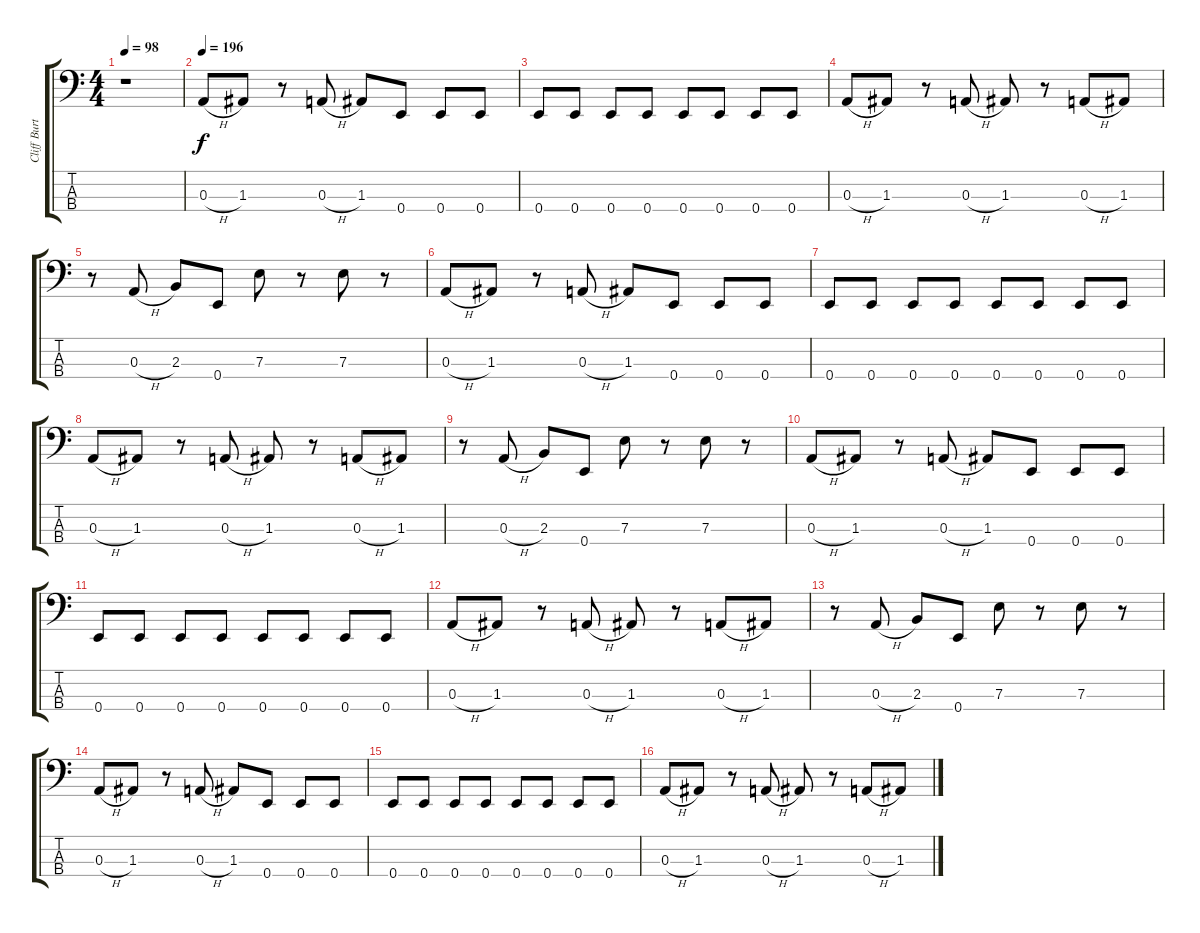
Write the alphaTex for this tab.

\track ("Cliff Burton (Bass)" "Cliff Burt") {instrument electricbasspick}
\staff {score tabs}
\tuning (G2 D2 A1 E1) {hide}
\ts (4 4)
\tempo 98
\clef f4
\ks c
r.1{dy f} |
\tempo 196
0.3{h}.8 1.3.8 r.8 0.3{h}.8 1.3.8 0.4.8 0.4.8 0.4.8 |
0.4.8 0.4.8 0.4.8 0.4.8 0.4.8 0.4.8 0.4.8 0.4.8 |
0.3{h}.8 1.3.8 r.8 0.3{h}.8 1.3.8 r.8 0.3{h}.8 1.3.8 |
r.8 0.3{h}.8 2.3.8 0.4.8 7.3.8 r.8 7.3.8 r.8 |
0.3{h}.8 1.3.8 r.8 0.3{h}.8 1.3.8 0.4.8 0.4.8 0.4.8 |
0.4.8 0.4.8 0.4.8 0.4.8 0.4.8 0.4.8 0.4.8 0.4.8 |
0.3{h}.8 1.3.8 r.8 0.3{h}.8 1.3.8 r.8 0.3{h}.8 1.3.8 |
r.8 0.3{h}.8 2.3.8 0.4.8 7.3.8 r.8 7.3.8 r.8 |
0.3{h}.8 1.3.8 r.8 0.3{h}.8 1.3.8 0.4.8 0.4.8 0.4.8 |
0.4.8 0.4.8 0.4.8 0.4.8 0.4.8 0.4.8 0.4.8 0.4.8 |
0.3{h}.8 1.3.8 r.8 0.3{h}.8 1.3.8 r.8 0.3{h}.8 1.3.8 |
r.8 0.3{h}.8 2.3.8 0.4.8 7.3.8 r.8 7.3.8 r.8 |
0.3{h}.8 1.3.8 r.8 0.3{h}.8 1.3.8 0.4.8 0.4.8 0.4.8 |
0.4.8 0.4.8 0.4.8 0.4.8 0.4.8 0.4.8 0.4.8 0.4.8 |
0.3{h}.8 1.3.8 r.8 0.3{h}.8 1.3.8 r.8 0.3{h}.8 1.3.8
